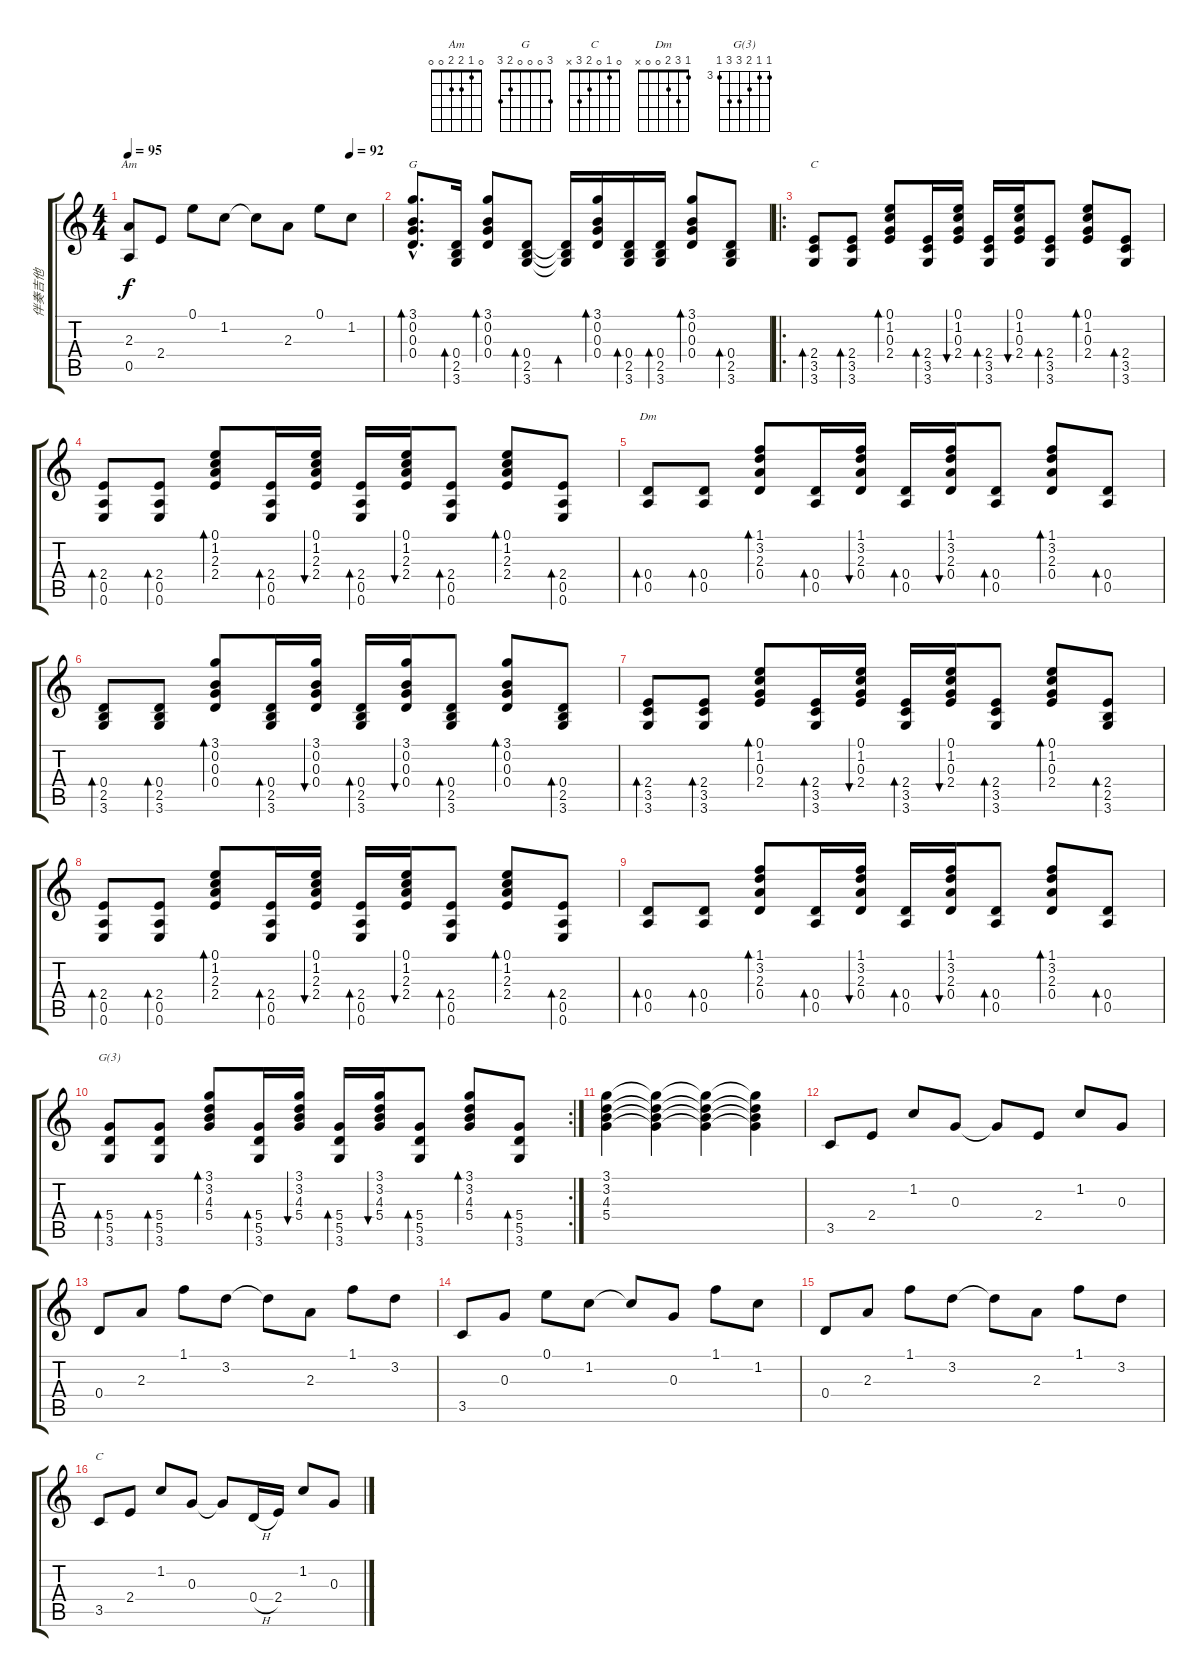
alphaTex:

\track ("伴奏吉他" "伴奏吉他") {instrument acousticguitarsteel}
\staff {score tabs}
\tuning (E4 B3 G3 D3 A2 E2) {hide}
\chord ("Am" 0 1 2 2 0 0)
\chord ("G" 3 0 0 0 2 3)
\chord ("C" 0 1 0 2 3 3)
\chord ("Dm" 1 3 2 0 0 x)
\chord ("G(3)" 3 3 4 5 5 3) {firstfret 3}
\chord ("C" 0 1 0 2 3 x)
\ts (4 4)
\tempo 95
\tempo (92 0.875)
\clef g2
\ks c
(2.3 0.5).8{ch "Am" dy f} 2.4.8 0.1.8 1.2.8 1.2{t}.8 2.3.8 0.1.8 1.2.8 |
(3.1{hac} 0.2{hac} 0.3{hac} 0.4{hac}).8{d bd 30 ch "G"} (0.4 2.5 3.6).16{bd 30} (3.1 0.2 0.3 0.4).8{bd 30} (0.4 2.5 3.6).8{bd 30} (0.4{t} 2.5{t} 3.6{t}).16{bd 30} (3.1 0.2 0.3 0.4).16{bd 30} (0.4 2.5 3.6).16{bd 30} (0.4 2.5 3.6).16{bd 30} (3.1 0.2 0.3 0.4).8{bd 30} (0.4 2.5 3.6).8{bd 30} |
\ro
(2.4 3.5 3.6).8{bd 30 ch "C"} (2.4 3.5 3.6).8{bd 30} (0.1 1.2 0.3 2.4).8{bd 30} (2.4 3.5 3.6).16{bd 30} (0.1 1.2 0.3 2.4).16{bu 30} (2.4 3.5 3.6).16{bd 30} (0.1 1.2 0.3 2.4).16{bu 30} (2.4 3.5 3.6).8{bd 30} (0.1 1.2 0.3 2.4).8{bd 30} (2.4 3.5 3.6).8{bd 30} |
(2.4 0.5 0.6).8{bd 30} (2.4 0.5 0.6).8{bd 30} (0.1 1.2 2.3 2.4).8{bd 30} (2.4 0.5 0.6).16{bd 30} (0.1 1.2 2.3 2.4).16{bu 30} (2.4 0.5 0.6).16{bd 30} (0.1 1.2 2.3 2.4).16{bu 30} (2.4 0.5 0.6).8{bd 30} (0.1 1.2 2.3 2.4).8{bd 30} (2.4 0.5 0.6).8{bd 30} |
(0.4 0.5).8{bd 30 ch "Dm"} (0.4 0.5).8{bd 30} (1.1 3.2 2.3 0.4).8{bd 30} (0.4 0.5).16{bd 30} (1.1 3.2 2.3 0.4).16{bu 30} (0.4 0.5).16{bd 30} (1.1 3.2 2.3 0.4).16{bu 30} (0.4 0.5).8{bd 30} (1.1 3.2 2.3 0.4).8{bd 30} (0.4 0.5).8{bd 30} |
(0.4 2.5 3.6).8{bd 30} (0.4 2.5 3.6).8{bd 30} (3.1 0.2 0.3 0.4).8{bd 30} (0.4 2.5 3.6).16{bd 30} (3.1 0.2 0.3 0.4).16{bu 30} (0.4 2.5 3.6).16{bd 30} (3.1 0.2 0.3 0.4).16{bu 30} (0.4 2.5 3.6).8{bd 30} (3.1 0.2 0.3 0.4).8{bd 30} (0.4 2.5 3.6).8{bd 30} |
(2.4 3.5 3.6).8{bd 30} (2.4 3.5 3.6).8{bd 30} (0.1 1.2 0.3 2.4).8{bd 30} (2.4 3.5 3.6).16{bd 30} (0.1 1.2 0.3 2.4).16{bu 30} (2.4 3.5 3.6).16{bd 30} (0.1 1.2 0.3 2.4).16{bu 30} (2.4 3.5 3.6).8{bd 30} (0.1 1.2 0.3 2.4).8{bd 30} (2.4 2.5 3.6).8{bd 30} |
(2.4 0.5 0.6).8{bd 30} (2.4 0.5 0.6).8{bd 30} (0.1 1.2 2.3 2.4).8{bd 30} (2.4 0.5 0.6).16{bd 30} (0.1 1.2 2.3 2.4).16{bu 30} (2.4 0.5 0.6).16{bd 30} (0.1 1.2 2.3 2.4).16{bu 30} (2.4 0.5 0.6).8{bd 30} (0.1 1.2 2.3 2.4).8{bd 30} (2.4 0.5 0.6).8{bd 30} |
(0.4 0.5).8{bd 30} (0.4 0.5).8{bd 30} (1.1 3.2 2.3 0.4).8{bd 30} (0.4 0.5).16{bd 30} (1.1 3.2 2.3 0.4).16{bu 30} (0.4 0.5).16{bd 30} (1.1 3.2 2.3 0.4).16{bu 30} (0.4 0.5).8{bd 30} (1.1 3.2 2.3 0.4).8{bd 30} (0.4 0.5).8{bd 30} |
\rc 2
(5.4 5.5 3.6).8{bd 30 ch "G(3)"} (5.4 5.5 3.6).8{bd 30} (3.1 3.2 4.3 5.4).8{bd 30} (5.4 5.5 3.6).16{bd 30} (3.1 3.2 4.3 5.4).16{bu 30} (5.4 5.5 3.6).16{bd 30} (3.1 3.2 4.3 5.4).16{bu 30} (5.4 5.5 3.6).8{bd 30} (3.1 3.2 4.3 5.4).8{bd 30} (5.4 5.5 3.6).8{bd 30} |
(3.1 3.2 4.3 5.4).4 (3.1{t} 3.2{t} 4.3{t} 5.4{t}).4 (3.1{t} 3.2{t} 4.3{t} 5.4{t}).4 (3.1{t} 3.2{t} 4.3{t} 5.4{t}).4 |
3.5.8 2.4.8 1.2.8 0.3.8 0.3{t}.8 2.4.8 1.2.8 0.3.8 |
0.4.8 2.3.8 1.1.8 3.2.8 3.2{t}.8 2.3.8 1.1.8 3.2.8 |
3.5.8 0.3.8 0.1.8 1.2.8 1.2{t}.8 0.3.8 1.1.8 1.2.8 |
0.4.8 2.3.8 1.1.8 3.2.8 3.2{t}.8 2.3.8 1.1.8 3.2.8 |
3.5.8{ch "C"} 2.4.8 1.2.8 0.3.8 0.3{t}.8 0.4{h}.16 2.4.16 1.2.8 0.3.8
